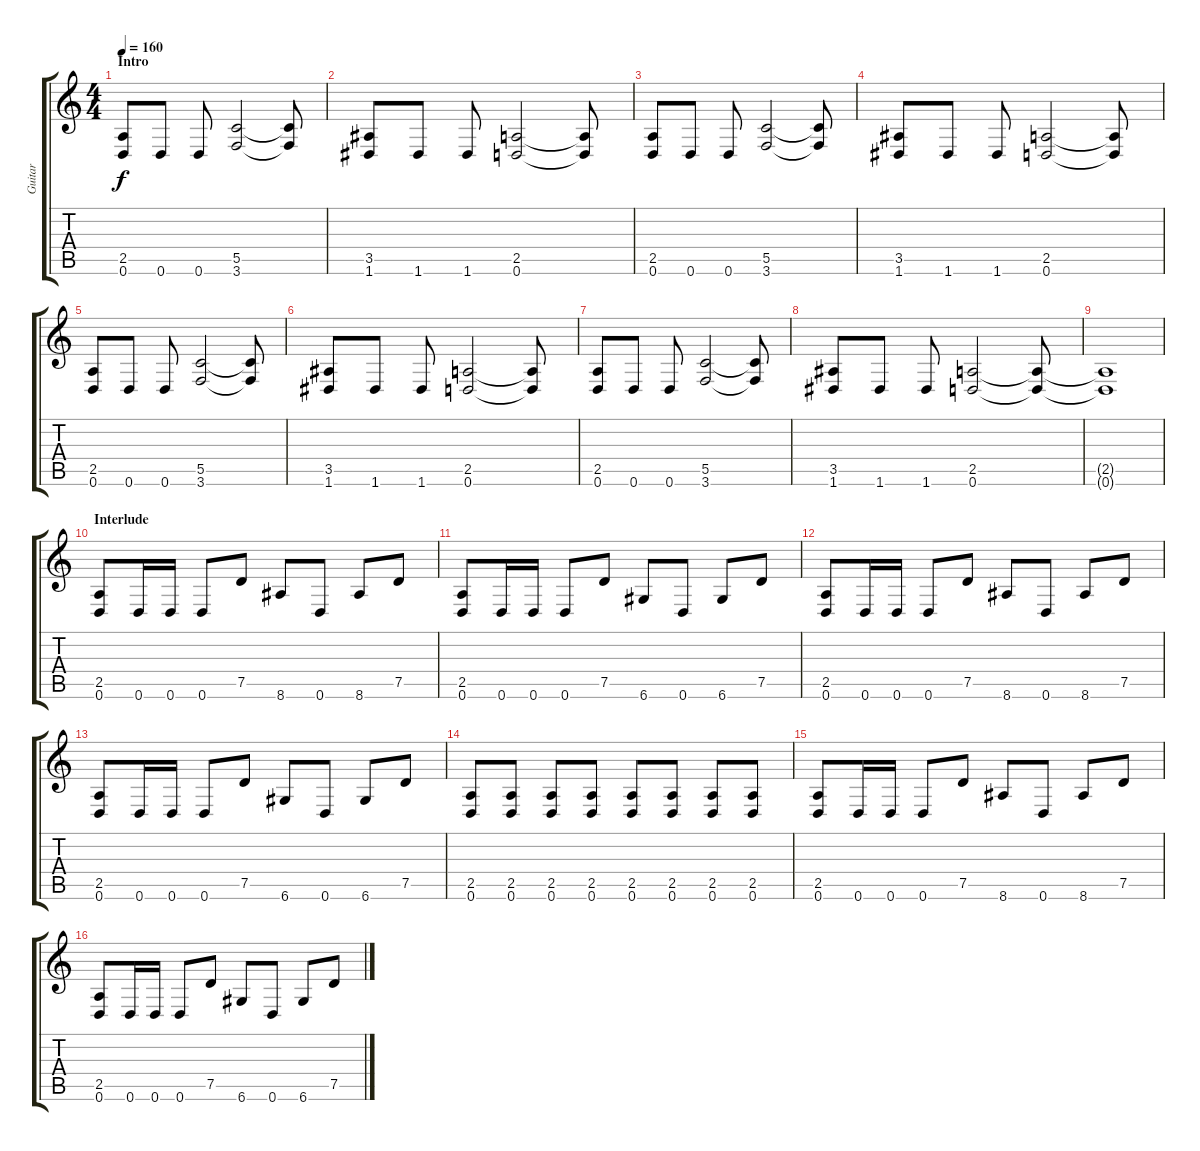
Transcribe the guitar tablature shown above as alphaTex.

\track ("Guitar" "Guitar") {instrument distortionguitar}
\staff {score tabs}
\tuning (D4 A3 F3 C3 G2 D2) {hide}
\ts (4 4)
\section ("" "Intro")
\tempo 160
\clef g2
\ks c
(2.5 0.6).8{dy f instrument distortionguitar} 0.6.8 0.6.8 (5.5 3.6).2 (5.5{t} 3.6{t}).8 |
(3.5 1.6).8 1.6.8 1.6.8 (2.5 0.6).2 (2.5{t} 0.6{t}).8 |
(2.5 0.6).8 0.6.8 0.6.8 (5.5 3.6).2 (5.5{t} 3.6{t}).8 |
(3.5 1.6).8 1.6.8 1.6.8 (2.5 0.6).2 (2.5{t} 0.6{t}).8 |
(2.5 0.6).8 0.6.8 0.6.8 (5.5 3.6).2 (5.5{t} 3.6{t}).8 |
(3.5 1.6).8 1.6.8 1.6.8 (2.5 0.6).2 (2.5{t} 0.6{t}).8 |
(2.5 0.6).8 0.6.8 0.6.8 (5.5 3.6).2 (5.5{t} 3.6{t}).8 |
(3.5 1.6).8 1.6.8 1.6.8 (2.5 0.6).2 (2.5{t} 0.6{t}).8 |
(2.5{t} 0.6{t}).1 |
\section ("" "Interlude")
(2.5 0.6).8 0.6.16 0.6.16 0.6.8 7.5.8 8.6.8 0.6.8 8.6.8 7.5.8 |
(2.5 0.6).8 0.6.16 0.6.16 0.6.8 7.5.8 6.6.8 0.6.8 6.6.8 7.5.8 |
(2.5 0.6).8 0.6.16 0.6.16 0.6.8 7.5.8 8.6.8 0.6.8 8.6.8 7.5.8 |
(2.5 0.6).8 0.6.16 0.6.16 0.6.8 7.5.8 6.6.8 0.6.8 6.6.8 7.5.8 |
(2.5 0.6).8 (2.5 0.6).8 (2.5 0.6).8 (2.5 0.6).8 (2.5 0.6).8 (2.5 0.6).8 (2.5 0.6).8 (2.5 0.6).8 |
(2.5 0.6).8 0.6.16 0.6.16 0.6.8 7.5.8 8.6.8 0.6.8 8.6.8 7.5.8 |
(2.5 0.6).8 0.6.16 0.6.16 0.6.8 7.5.8 6.6.8 0.6.8 6.6.8 7.5.8
